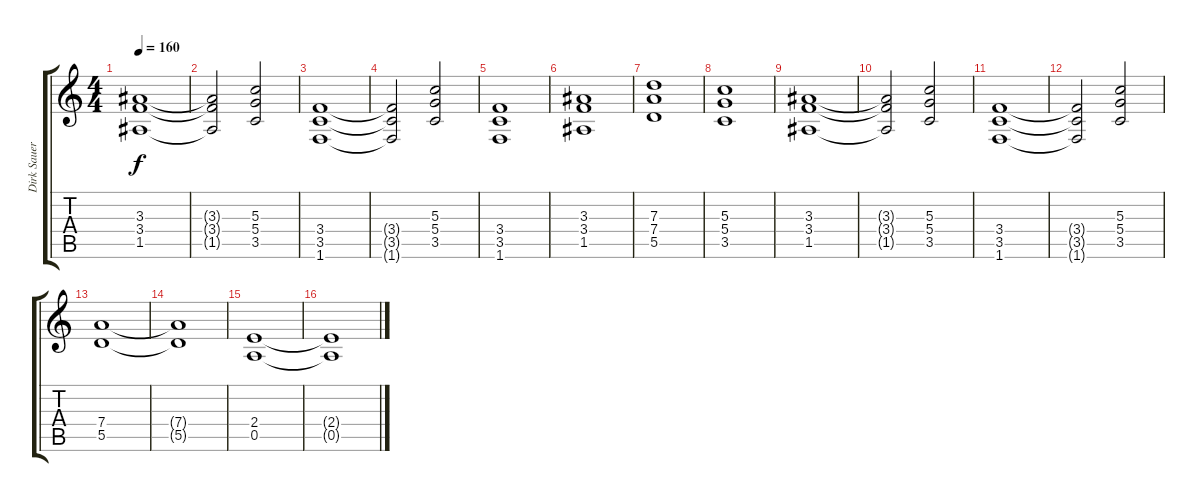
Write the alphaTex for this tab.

\track ("Dirk Sauer" "Dirk Sauer") {instrument distortionguitar}
\staff {score tabs}
\tuning (E4 B3 G3 D3 A2 E2) {hide}
\ts (4 4)
\tempo 160
\clef g2
\ks c
(3.3 3.4 1.5).1{dy f} |
(3.3{t} 3.4{t} 1.5{t}).2 (5.3 5.4 3.5).2 |
(3.4 3.5 1.6).1 |
(3.4{t} 3.5{t} 1.6{t}).2 (5.3 5.4 3.5).2 |
(3.4 3.5 1.6).1 |
(3.3 3.4 1.5).1 |
(7.3 7.4 5.5).1 |
(5.3 5.4 3.5).1 |
(3.3 3.4 1.5).1 |
(3.3{t} 3.4{t} 1.5{t}).2 (5.3 5.4 3.5).2 |
(3.4 3.5 1.6).1 |
(3.4{t} 3.5{t} 1.6{t}).2 (5.3 5.4 3.5).2 |
(7.4 5.5).1 |
(7.4{t} 5.5{t}).1 |
(2.4 0.5).1 |
(2.4{t} 0.5{t}).1
